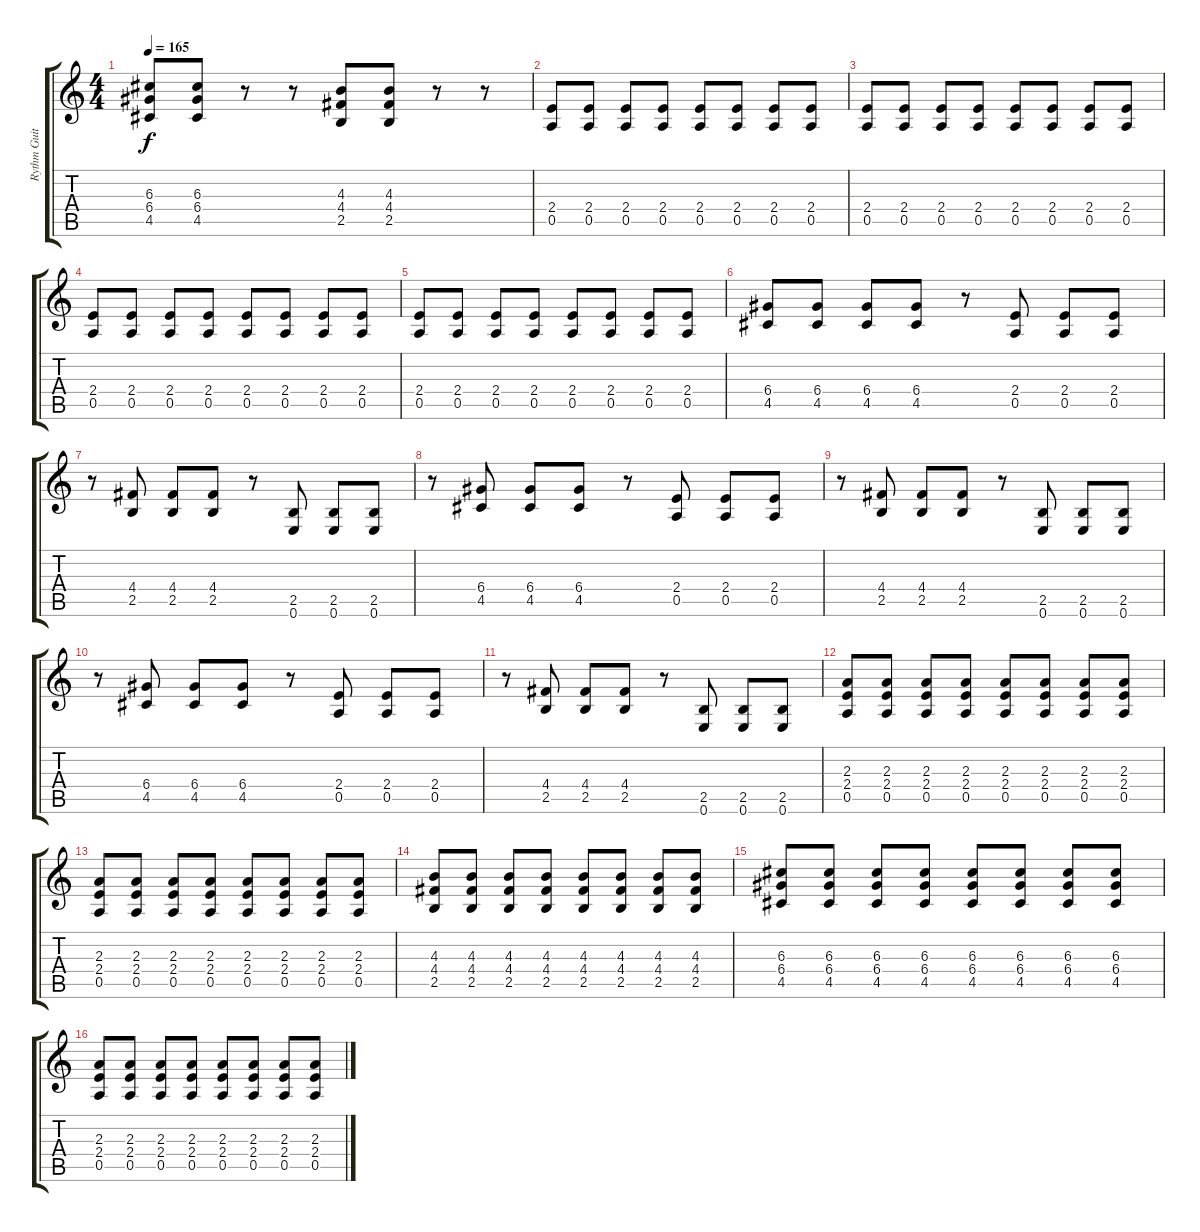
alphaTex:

\track ("Rythm Guitar" "Rythm Guit") {instrument overdrivenguitar}
\staff {score tabs}
\tuning (E4 B3 G3 D3 A2 E2) {hide}
\ts (4 4)
\tempo 165
\clef g2
\ks c
(6.3 6.4 4.5).8{dy f} (6.3 6.4 4.5).8 r.8 r.8 (4.3 4.4 2.5).8 (4.3 4.4 2.5).8 r.8 r.8 |
(2.4 0.5).8 (2.4 0.5).8 (2.4 0.5).8 (2.4 0.5).8 (2.4 0.5).8 (2.4 0.5).8 (2.4 0.5).8 (2.4 0.5).8 |
(2.4 0.5).8 (2.4 0.5).8 (2.4 0.5).8 (2.4 0.5).8 (2.4 0.5).8 (2.4 0.5).8 (2.4 0.5).8 (2.4 0.5).8 |
(2.4 0.5).8 (2.4 0.5).8 (2.4 0.5).8 (2.4 0.5).8 (2.4 0.5).8 (2.4 0.5).8 (2.4 0.5).8 (2.4 0.5).8 |
(2.4 0.5).8 (2.4 0.5).8 (2.4 0.5).8 (2.4 0.5).8 (2.4 0.5).8 (2.4 0.5).8 (2.4 0.5).8 (2.4 0.5).8 |
(6.4 4.5).8 (6.4 4.5).8 (6.4 4.5).8 (6.4 4.5).8 r.8 (2.4 0.5).8 (2.4 0.5).8 (2.4 0.5).8 |
r.8 (4.4 2.5).8 (4.4 2.5).8 (4.4 2.5).8 r.8 (2.5 0.6).8 (2.5 0.6).8 (2.5 0.6).8 |
r.8 (6.4 4.5).8 (6.4 4.5).8 (6.4 4.5).8 r.8 (2.4 0.5).8 (2.4 0.5).8 (2.4 0.5).8 |
r.8 (4.4 2.5).8 (4.4 2.5).8 (4.4 2.5).8 r.8 (2.5 0.6).8 (2.5 0.6).8 (2.5 0.6).8 |
r.8 (6.4 4.5).8 (6.4 4.5).8 (6.4 4.5).8 r.8 (2.4 0.5).8 (2.4 0.5).8 (2.4 0.5).8 |
r.8 (4.4 2.5).8 (4.4 2.5).8 (4.4 2.5).8 r.8 (2.5 0.6).8 (2.5 0.6).8 (2.5 0.6).8 |
(2.3 2.4 0.5).8 (2.3 2.4 0.5).8 (2.3 2.4 0.5).8 (2.3 2.4 0.5).8 (2.3 2.4 0.5).8 (2.3 2.4 0.5).8 (2.3 2.4 0.5).8 (2.3 2.4 0.5).8 |
(2.3 2.4 0.5).8 (2.3 2.4 0.5).8 (2.3 2.4 0.5).8 (2.3 2.4 0.5).8 (2.3 2.4 0.5).8 (2.3 2.4 0.5).8 (2.3 2.4 0.5).8 (2.3 2.4 0.5).8 |
(4.3 4.4 2.5).8 (4.3 4.4 2.5).8 (4.3 4.4 2.5).8 (4.3 4.4 2.5).8 (4.3 4.4 2.5).8 (4.3 4.4 2.5).8 (4.3 4.4 2.5).8 (4.3 4.4 2.5).8 |
(6.3 6.4 4.5).8 (6.3 6.4 4.5).8 (6.3 6.4 4.5).8 (6.3 6.4 4.5).8 (6.3 6.4 4.5).8 (6.3 6.4 4.5).8 (6.3 6.4 4.5).8 (6.3 6.4 4.5).8 |
(2.3 2.4 0.5).8 (2.3 2.4 0.5).8 (2.3 2.4 0.5).8 (2.3 2.4 0.5).8 (2.3 2.4 0.5).8 (2.3 2.4 0.5).8 (2.3 2.4 0.5).8 (2.3 2.4 0.5).8
